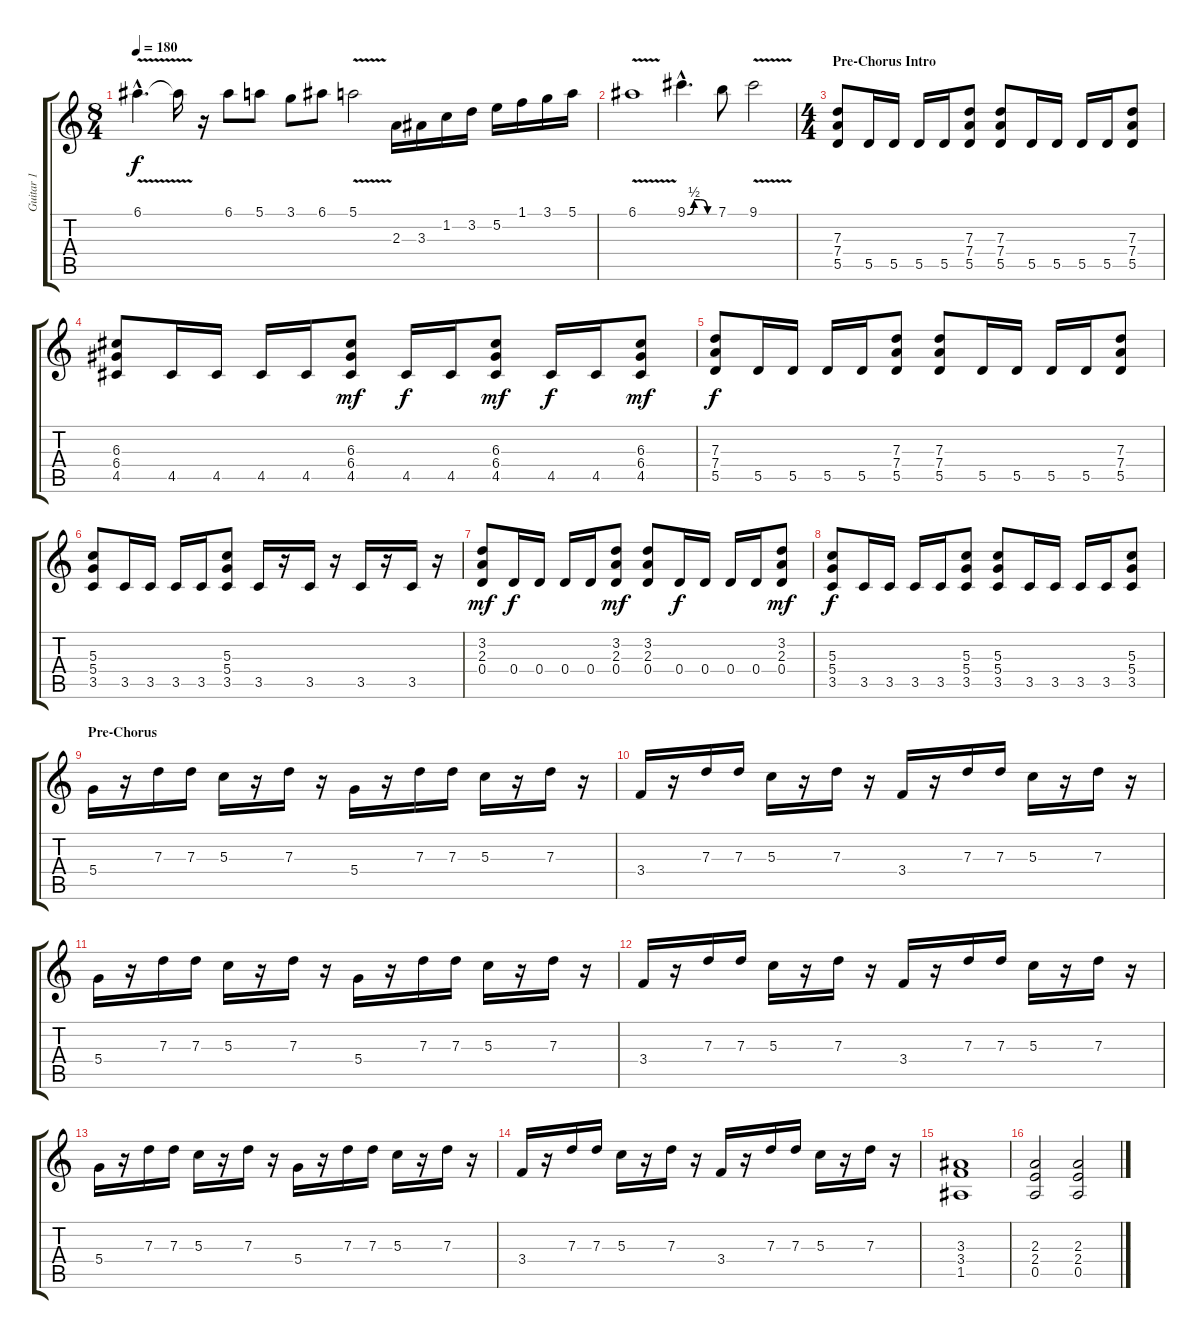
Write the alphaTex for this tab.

\track ("Guitar 1" "Guitar 1") {instrument distortionguitar}
\staff {score tabs}
\tuning (E4 B3 G3 D3 A2 E2) {hide}
\ts (8 4)
\tempo 180
\clef g2
\ks c
6.1{v hac}.4{d dy f} 6.1{t}.16 r.16 6.1.8 5.1.8 3.1.8 6.1.8 5.1{v}.2 2.3.16 3.3.16 1.2.16 3.2.16 5.2.16 1.1.16 3.1.16 5.1.16 |
6.1{v}.1 9.1{be (custom 0 0 15 2 30 2 45 0 60 0) hac}.4{d} 7.1.8 9.1{v}.2 |
\ts (4 4)
\section ("" "Pre-Chorus Intro")
(7.3 7.4 5.5).8 5.5.16 5.5.16 5.5.16 5.5.16 (7.3 7.4 5.5).8 (7.3 7.4 5.5).8 5.5.16 5.5.16 5.5.16 5.5.16 (7.3 7.4 5.5).8 |
(6.3 6.4 4.5).8 4.5.16 4.5.16 4.5.16 4.5.16 (6.3 6.4 4.5).8{dy mf} 4.5.16{dy f} 4.5.16 (6.3 6.4 4.5).8{dy mf} 4.5.16{dy f} 4.5.16 (6.3 6.4 4.5).8{dy mf} |
(7.3 7.4 5.5).8{dy f} 5.5.16 5.5.16 5.5.16 5.5.16 (7.3 7.4 5.5).8 (7.3 7.4 5.5).8 5.5.16 5.5.16 5.5.16 5.5.16 (7.3 7.4 5.5).8 |
(5.3 5.4 3.5).8 3.5.16 3.5.16 3.5.16 3.5.16 (5.3 5.4 3.5).8 3.5.16 r.16 3.5.16 r.16 3.5.16 r.16 3.5.16 r.16 |
(3.2 2.3 0.4).8{dy mf} 0.4.16{dy f} 0.4.16 0.4.16 0.4.16 (3.2 2.3 0.4).8{dy mf} (3.2 2.3 0.4).8 0.4.16{dy f} 0.4.16 0.4.16 0.4.16 (3.2 2.3 0.4).8{dy mf} |
(5.3 5.4 3.5).8{dy f} 3.5.16 3.5.16 3.5.16 3.5.16 (5.3 5.4 3.5).8 (5.3 5.4 3.5).8 3.5.16 3.5.16 3.5.16 3.5.16 (5.3 5.4 3.5).8 |
\section ("" "Pre-Chorus")
5.4.16 r.16 7.3.16 7.3.16 5.3.16 r.16 7.3.16 r.16 5.4.16 r.16 7.3.16 7.3.16 5.3.16 r.16 7.3.16 r.16 |
3.4.16 r.16 7.3.16 7.3.16 5.3.16 r.16 7.3.16 r.16 3.4.16 r.16 7.3.16 7.3.16 5.3.16 r.16 7.3.16 r.16 |
5.4.16 r.16 7.3.16 7.3.16 5.3.16 r.16 7.3.16 r.16 5.4.16 r.16 7.3.16 7.3.16 5.3.16 r.16 7.3.16 r.16 |
3.4.16 r.16 7.3.16 7.3.16 5.3.16 r.16 7.3.16 r.16 3.4.16 r.16 7.3.16 7.3.16 5.3.16 r.16 7.3.16 r.16 |
5.4.16 r.16 7.3.16 7.3.16 5.3.16 r.16 7.3.16 r.16 5.4.16 r.16 7.3.16 7.3.16 5.3.16 r.16 7.3.16 r.16 |
3.4.16 r.16 7.3.16 7.3.16 5.3.16 r.16 7.3.16 r.16 3.4.16 r.16 7.3.16 7.3.16 5.3.16 r.16 7.3.16 r.16 |
(3.3 3.4 1.5).1 |
(2.3 2.4 0.5).2 (2.3 2.4 0.5).2
